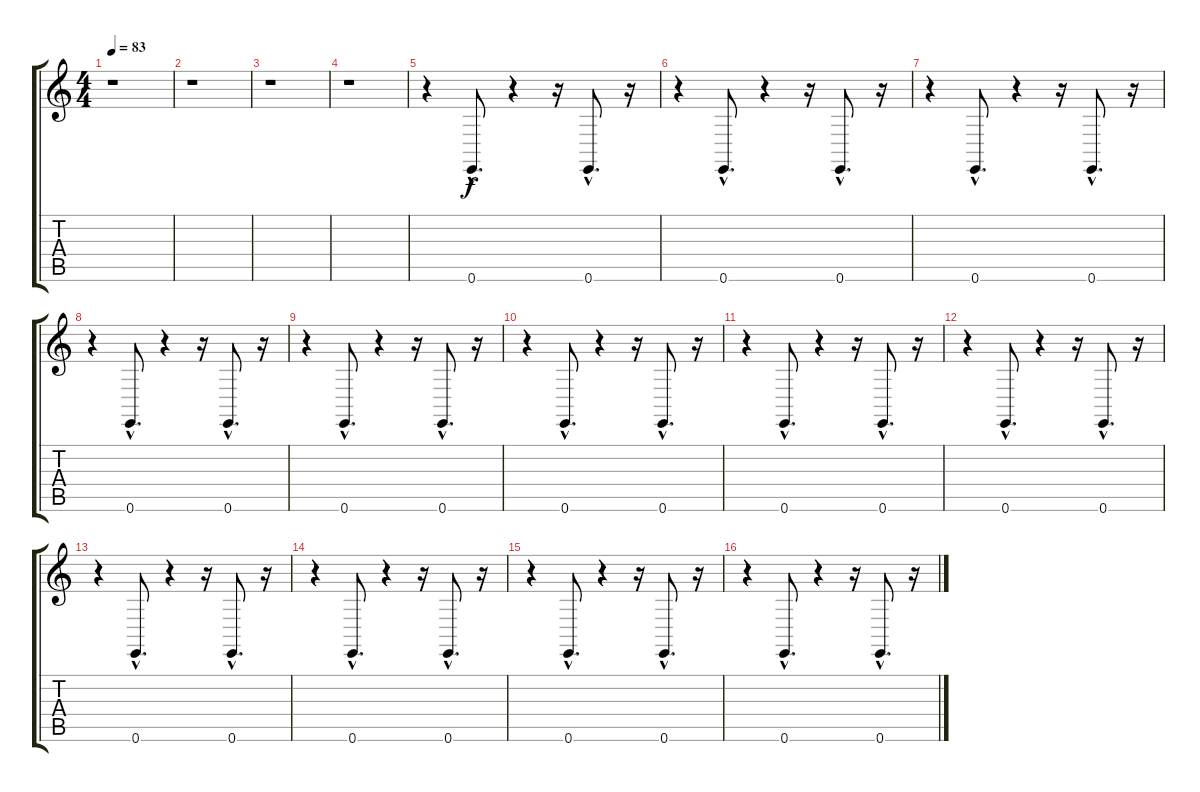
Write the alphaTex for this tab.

\track "" {instrument acousticgrandpiano}
\staff {score tabs}
\tuning (E4 B3 G3 D3 A2 E2) {hide}
\ts (4 4)
\tempo 83
\clef g2
\ks c
r.1{dy f instrument acousticgrandpiano} |
r.1 |
r.1 |
r.1 |
r.4 0.6{hac}.8{d} r.4 r.16 0.6{hac}.8{d} r.16 |
r.4 0.6{hac}.8{d} r.4 r.16 0.6{hac}.8{d} r.16 |
r.4 0.6{hac}.8{d} r.4 r.16 0.6{hac}.8{d} r.16 |
r.4 0.6{hac}.8{d} r.4 r.16 0.6{hac}.8{d} r.16 |
r.4 0.6{hac}.8{d} r.4 r.16 0.6{hac}.8{d} r.16 |
r.4 0.6{hac}.8{d} r.4 r.16 0.6{hac}.8{d} r.16 |
r.4 0.6{hac}.8{d} r.4 r.16 0.6{hac}.8{d} r.16 |
r.4 0.6{hac}.8{d} r.4 r.16 0.6{hac}.8{d} r.16 |
r.4 0.6{hac}.8{d} r.4 r.16 0.6{hac}.8{d} r.16 |
r.4 0.6{hac}.8{d} r.4 r.16 0.6{hac}.8{d} r.16 |
r.4 0.6{hac}.8{d} r.4 r.16 0.6{hac}.8{d} r.16 |
r.4 0.6{hac}.8{d} r.4 r.16 0.6{hac}.8{d} r.16
